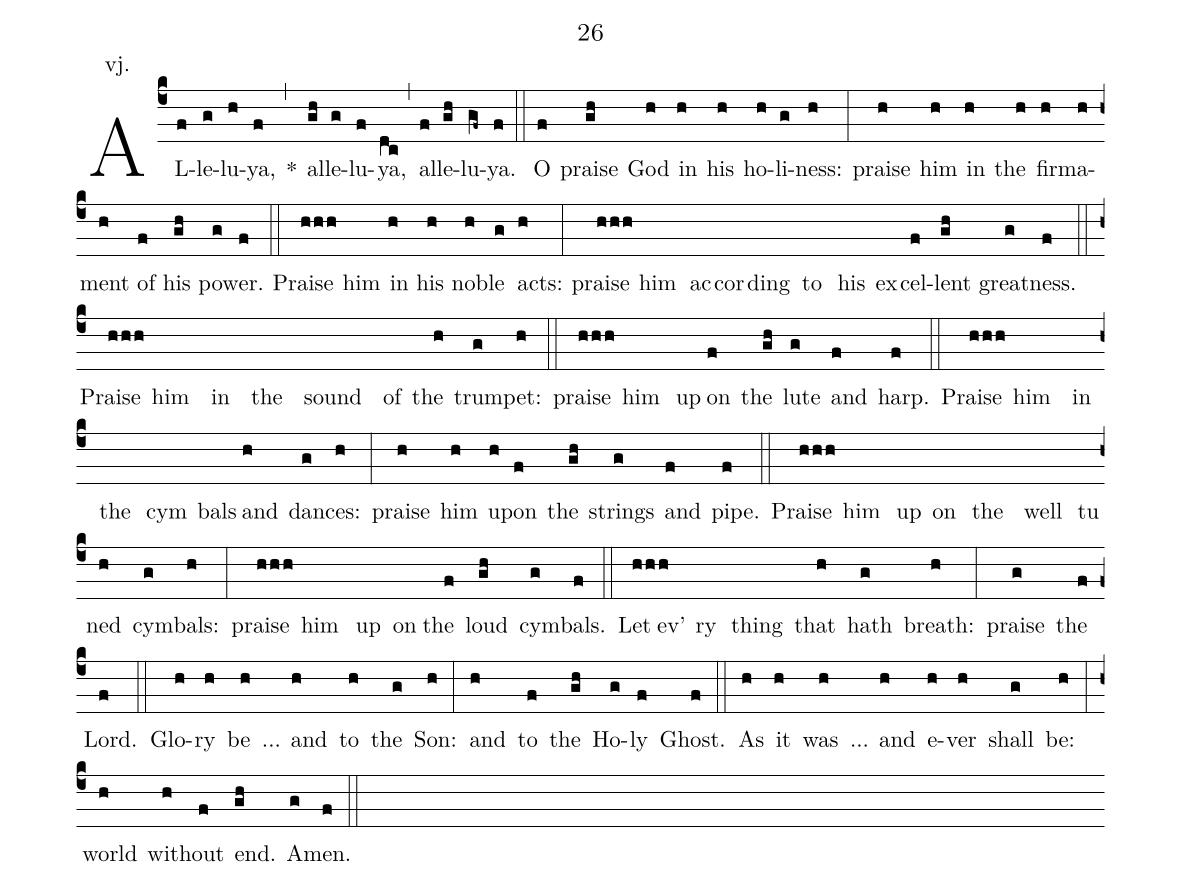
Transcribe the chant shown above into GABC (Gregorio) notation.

name:26;
mode:6;
annotation:vj.;
office-part:Antiphon;
%%
(c4) AL(f)le(g)lu(h)ya,(f) *(,) al(gh)le(g)lu(f)ya,(dc) (,) al(f)le(gh)lu(gf~)ya.(f) (::) O(f) praise(gh) God(h) in(h) his(h) ho(h)li(g)ness:(h) (:) praise(h) him(h) in(h) the(h) fir(h)ma(h)ment(h) of(f) his(gh) pow(g)er.(f) (::) Praise(hhh) him() in(h) his(h) no(h)ble(g) acts:(h) (:) praise(hhh) him() ac()cor()ding() to() his() ex()cel(f)lent(gh) great(g)ness.(f) (::) Praise(hhh) him() in() the() sound() of() the(h) trum(g)pet:(h) (::) praise(hhh) him() up()on(f) the(gh) lute(g) and(f) harp.(f) (::) Praise(hhh) him() in() the() cym()bals() and(h) dan(g)ces:(h) (:) praise(h) him(h) up(h)on(f) the(gh) strings(g) and(f) pipe.(f) (::) Praise(hhh) him() up()on() the() well() tu()ned(h) cym(g)bals:(h) (:) praise(hhh) him() up()on() the(f) loud(gh) cym(g)bals.(f) (::) Let(hhh) ev'()ry() thing() that(h) hath(g) breath:(h) (:) praise(g) the(f) Lord.(f) (::) Glo(h)ry(h) be(h) ... and(h) to(h) the(g) Son:(h) (:) and(h) to(f) the(gh) Ho(g)ly(f) Ghost.(f) (::) As(h) it(h) was(h) ... and(h) e(h)ver(h) shall(g) be:(h) (:) world(h) with(h)out(f) end.(gh) A(g)men.(f) (::)
